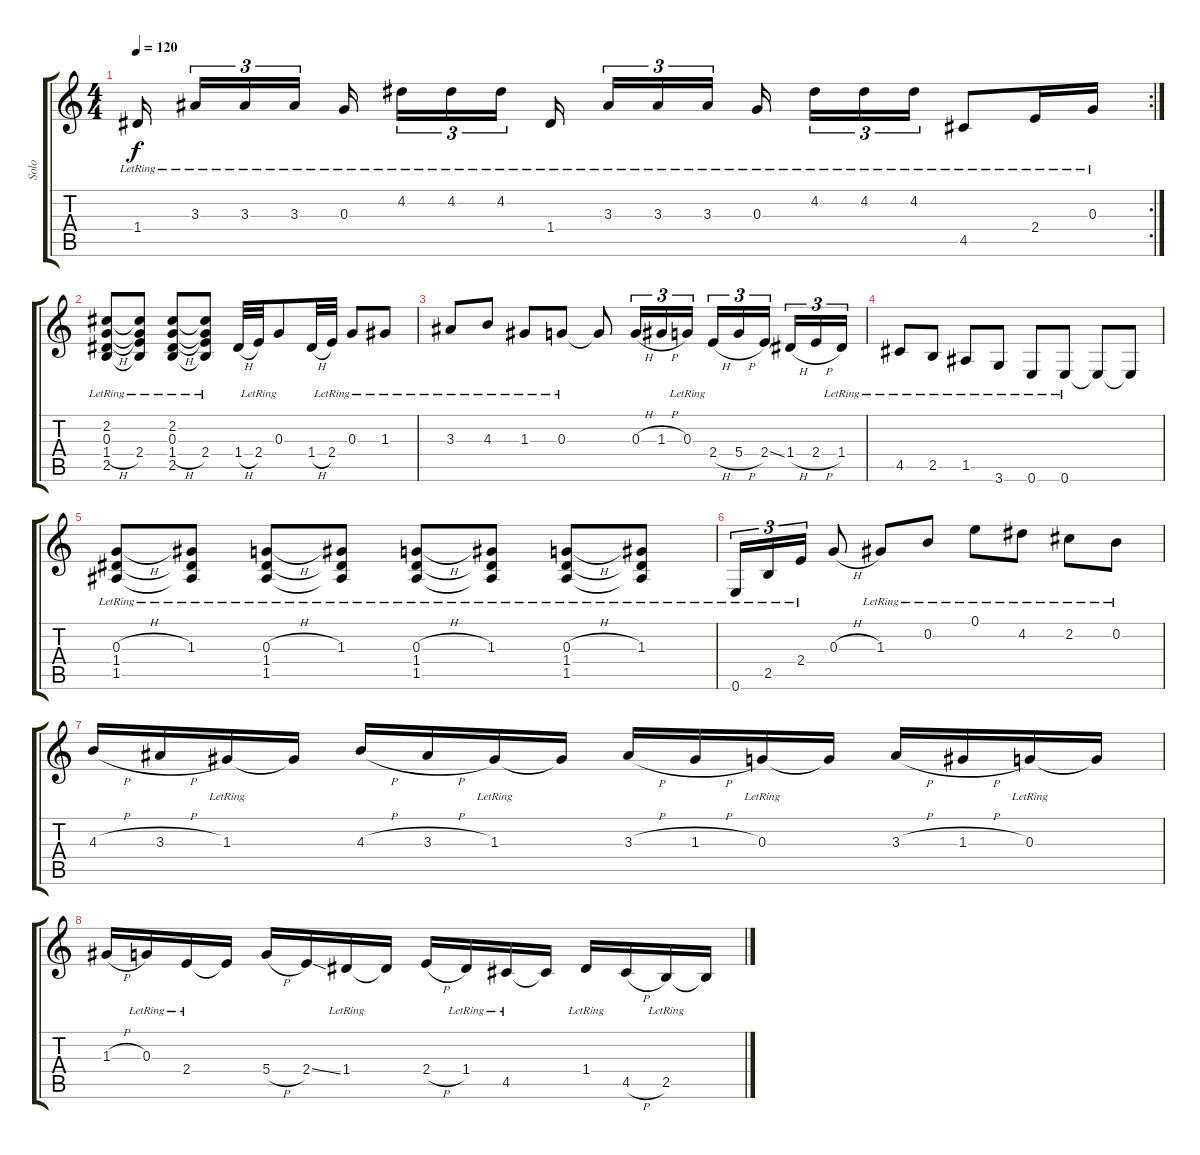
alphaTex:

\track ("Solo" "Solo") {instrument acousticguitarsteel}
\staff {score tabs}
\tuning (E4 B3 G3 D3 A2 E2) {hide}
\rc 2
\ts (4 4)
\tempo 120
\clef g2
\ks c
1.4{lr}.16{dy f} 3.3{lr}.16{tu (3 2)} 3.3{lr}.16{tu (3 2)} 3.3{lr}.16{tu (3 2)} 0.3{lr}.16 4.2{lr}.16{tu (3 2)} 4.2{lr}.16{tu (3 2)} 4.2{lr}.16{tu (3 2)} 1.4{lr}.16 3.3{lr}.16{tu (3 2)} 3.3{lr}.16{tu (3 2)} 3.3{lr}.16{tu (3 2)} 0.3{lr}.16 4.2{lr}.16{tu (3 2)} 4.2{lr}.16{tu (3 2)} 4.2{lr}.16{tu (3 2)} 4.5{lr}.8 2.4{lr}.16 0.3{lr}.16 |
(2.2{lr} 0.3{lr} 1.4{h} 2.5{lr}).8 (2.2{t} 0.3{t} 2.4{lr} 2.5{t}).8 (2.2{lr} 0.3{lr} 1.4{h} 2.5{lr}).8 (2.2{t} 0.3{t} 2.4{lr} 2.5{t}).8 1.4{h}.32 2.4{lr}.32 0.3{lr}.8 1.4{h}.32 2.4{lr}.32 0.3{lr}.8 1.3{lr}.8 |
3.3{lr}.8 4.3{lr}.8 1.3{lr}.8 0.3{lr}.8 0.3{t}.8 0.3{h}.16{tu (3 2)} 1.3{h}.16{tu (3 2)} 0.3{lr}.16{tu (3 2)} 2.4{h}.16{tu (3 2)} 5.4{h}.16{tu (3 2)} 2.4{ss}.16{tu (3 2)} 1.4{h}.16{tu (3 2)} 2.4{h}.16{tu (3 2)} 1.4{lr}.16{tu (3 2)} |
4.5{lr}.8 2.5{lr}.8 1.5{lr}.8 3.6{lr}.8 0.6{lr}.8 0.6{lr}.8 0.6{t}.8 0.6{t}.8 |
(0.3{h} 1.4{lr} 1.5{lr}).8 (1.3{lr} 1.4{t} 1.5{t}).8 (0.3{h} 1.4{lr} 1.5{lr}).8 (1.3{lr} 1.4{t} 1.5{t}).8 (0.3{h} 1.4{lr} 1.5{lr}).8 (1.3{lr} 1.4{t} 1.5{t}).8 (0.3{h} 1.4{lr} 1.5{lr}).8 (1.3{lr} 1.4{t} 1.5{t}).8 |
0.6{lr}.16{tu (3 2)} 2.5{lr}.16{tu (3 2)} 2.4{lr}.16{tu (3 2)} 0.3{h}.8 1.3{lr}.8 0.2{lr}.8 0.1{lr}.8 4.2{lr}.8 2.2{lr}.8 0.2{lr}.8 |
4.3{h}.16 3.3{h}.16 1.3{lr}.16 1.3{t}.16 4.3{h}.16 3.3{h}.16 1.3{lr}.16 1.3{t}.16 3.3{h}.16 1.3{h}.16 0.3{lr}.16 0.3{t}.16 3.3{h}.16 1.3{h}.16 0.3{lr}.16 0.3{t}.16 |
1.3{h}.16 0.3{lr}.16 2.4{lr}.16 2.4{t}.16 5.4{h}.16 2.4{ss}.16 1.4{lr}.16 1.4{t}.16 2.4{h}.16 1.4{lr}.16 4.5{lr}.16 4.5{t}.16 1.4{lr}.16 4.5{h}.16 2.5{lr}.16 2.5{t}.16
